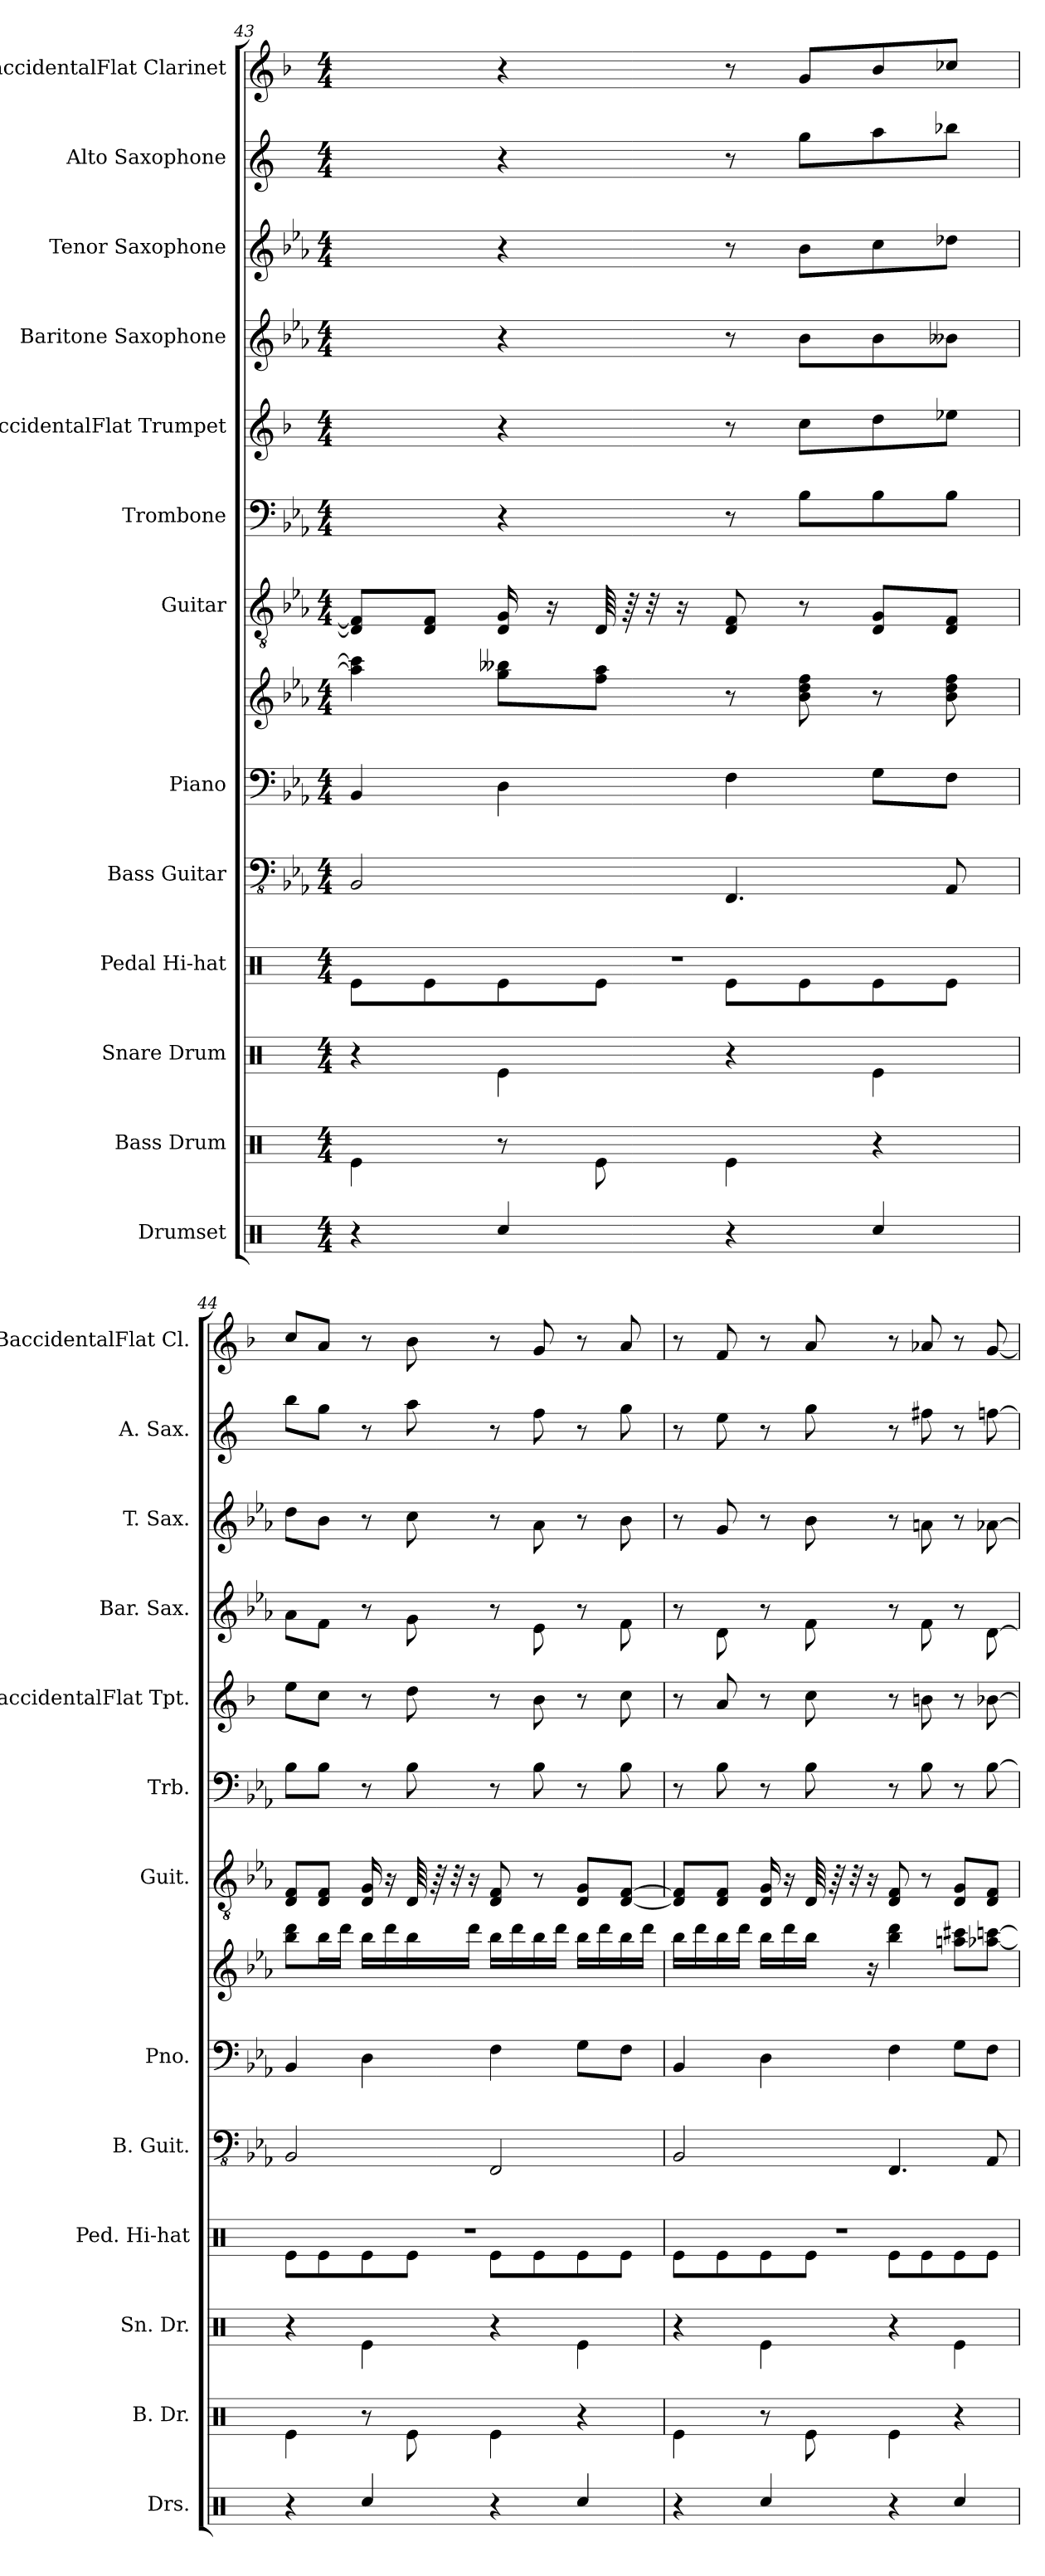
**kern	**kern	**kern	**kern	**kern	**kern	**kern	**kern	**kern	**kern	**kern	**kern	**kern	**kern
*part13	*part12	*part11	*part10	*part9	*part8	*part8	*part7	*part6	*part5	*part4	*part3	*part2	*part1
*staff14	*staff13	*staff12	*staff11	*staff10	*staff9	*staff8	*staff7	*staff6	*staff5	*staff4	*staff3	*staff2	*staff1
*I"Drumset	*I"Bass Drum	*I"Snare Drum	*I"Pedal Hi-hat	*I"Bass Guitar	*I"Piano	*	*I"Guitar	*I"Trombone	*I"BaccidentalFlat Trumpet	*I"Baritone Saxophone	*I"Tenor Saxophone	*I"Alto Saxophone	*I"BaccidentalFlat Clarinet
*I'Drs.	*I'B. Dr.	*I'Sn. Dr.	*I'Ped. Hi-hat	*I'B. Guit.	*I'Pno.	*	*I'Guit.	*I'Trb.	*I'BaccidentalFlat Tpt.	*I'Bar. Sax.	*I'T. Sax.	*I'A. Sax.	*I'BaccidentalFlat Cl.
!!LO:PB:g=z
*clefX	*clefX	*clefX	*clefX	*clefFv4	*clefF4	*clefG2	*clefGv2	*clefF4	*clefG2	*clefG2	*clefG2	*clefG2	*clefG2
*	*	*	*	*	*	*	*	*	*ITrd1c2	*ITrd12c21	*ITrd8c14	*ITrd5c9	*ITrd1c2
*k[]	*k[]	*k[]	*k[]	*k[b-e-a-]	*k[b-e-a-]	*k[b-e-a-]	*k[b-e-a-]	*k[b-e-a-]	*k[b-e-a-]	*k[b-e-a-]	*k[b-e-a-]	*k[b-e-a-]	*k[b-e-a-]
*M4/4	*M4/4	*M4/4	*M4/4	*M4/4	*M4/4	*M4/4	*M4/4	*M4/4	*M4/4	*M4/4	*M4/4	*M4/4	*M4/4
=43	=43	=43	=43	=43	=43	=43	=43	=43	=43	=43	=43	=43	=43
*	*	*	*^	*	*	*	*	*	*	*	*	*	*
4r	4Re\	4r	1r	8Re\L	2BBB-/	4BB-/	4aa-\] 4ccc\]	8D/] 8F/]L	4ryy	4ryy	4ryy	4ryy	4ryy	4ryy
.	.	.	.	8Re\	.	.	.	8D/ 8F/J	.	.	.	.	.	.
4Rcc/	8r	4Re\	.	8Re\	.	4D\	8gg\ 8bb--X\L	16D/ 16G/	4r	4r	4r	4r	4r	4r
.	.	.	.	.	.	.	.	16r	.	.	.	.	.	.
.	8Re\	.	.	8Re\J	.	.	8ff\ 8aa-\J	64D/	.	.	.	.	.	.
.	.	.	.	.	.	.	.	64r	.	.	.	.	.	.
.	.	.	.	.	.	.	.	32r	.	.	.	.	.	.
.	.	.	.	.	.	.	.	16r	.	.	.	.	.	.
4r	4Re\	4r	.	8Re\L	4.FFF/	4F\	8r	8D/ 8F/	8r	8r	8r	8r	8r	8r
.	.	.	.	8Re\	.	.	8b-\ 8dd\ 8ff\	8r	8B-\L	8b-\L	8B-\L	8B-\L	8b-\L	8f/L
4Rcc/	4r	4Re\	.	8Re\	.	8G\L	8r	8D/ 8G/L	8B-\	8cc\	8B-\	8c\	8cc\	8a-/
.	.	.	.	8Re\J	8AAA-/	8F\J	8b-\ 8dd\ 8ff\	8D/ 8F/J	8B-\J	8dd-X\J	8B--X\J	8d-X\J	8dd-X\J	8b--X/J
=44	=44	=44	=44	=44	=44	=44	=44	=44	=44	=44	=44	=44	=44	=44
4r	4Re\	4r	1r	8Re\L	2BBB-/	4BB-/	8bb-\ 8ddd\L	8D/ 8F/L	8B-\L	8dd\L	8A-\L	8d\L	8dd\L	8b-/L
.	.	.	.	8Re\	.	.	16bb-\L	8D/ 8F/J	8B-\J	8b-\J	8F\J	8B-\J	8b-\J	8g/J
.	.	.	.	.	.	.	16ddd\JJ	.	.	.	.	.	.	.
4Rcc/	8r	4Re\	.	8Re\	.	4D\	16bb-\LL	16D/ 16G/	8r	8r	8r	8r	8r	8r
.	.	.	.	.	.	.	16ddd\	16r	.	.	.	.	.	.
.	8Re\	.	.	8Re\J	.	.	16bb-\	64D/	8B-\	8cc\	8G\	8c\	8cc\	8a-\
.	.	.	.	.	.	.	.	64r	.	.	.	.	.	.
.	.	.	.	.	.	.	.	32r	.	.	.	.	.	.
.	.	.	.	.	.	.	16ddd\JJ	16r	.	.	.	.	.	.
4r	4Re\	4r	.	8Re\L	2FFF/	4F\	16bb-\LL	8D/ 8F/	8r	8r	8r	8r	8r	8r
.	.	.	.	.	.	.	16ddd\	.	.	.	.	.	.	.
.	.	.	.	8Re\	.	.	16bb-\	8r	8B-\	8a-\	8E-\	8A-\	8a-\	8f/
.	.	.	.	.	.	.	16ddd\JJ	.	.	.	.	.	.	.
4Rcc/	4r	4Re\	.	8Re\	.	8G\L	16bb-\LL	8D/ 8G/L	8r	8r	8r	8r	8r	8r
.	.	.	.	.	.	.	16ddd\	.	.	.	.	.	.	.
.	.	.	.	8Re\J	.	8F\J	16bb-\	[8D/ [8F/J	8B-\	8b-\	8F\	8B-\	8b-\	8g/
.	.	.	.	.	.	.	16ddd\JJ	.	.	.	.	.	.	.
!!LO:PB:g=z
=45	=45	=45	=45	=45	=45	=45	=45	=45	=45	=45	=45	=45	=45	=45
4r	4Re\	4r	1r	8Re\L	2BBB-/	4BB-/	16bb-\LL	8D/] 8F/]L	8r	8r	8r	8r	8r	8r
.	.	.	.	.	.	.	16ddd\	.	.	.	.	.	.	.
.	.	.	.	8Re\	.	.	16bb-\	8D/ 8F/J	8B-\	8g/	8D\	8G/	8g\	8e-/
.	.	.	.	.	.	.	16ddd\JJ	.	.	.	.	.	.	.
4Rcc/	8r	4Re\	.	8Re\	.	4D\	16bb-\LL	16D/ 16G/	8r	8r	8r	8r	8r	8r
.	.	.	.	.	.	.	16ddd\	16r	.	.	.	.	.	.
.	8Re\	.	.	8Re\J	.	.	16bb-\JJ	64D/	8B-\	8b-\	8F\	8B-\	8b-\	8g/
.	.	.	.	.	.	.	.	64r	.	.	.	.	.	.
.	.	.	.	.	.	.	.	32r	.	.	.	.	.	.
.	.	.	.	.	.	.	16r	16r	.	.	.	.	.	.
4r	4Re\	4r	.	8Re\L	4.FFF/	4F\	4bb-\ 4ddd\	8D/ 8F/	8r	8r	8r	8r	8r	8r
.	.	.	.	8Re\	.	.	.	8r	8B-\	8an\	8F\	8An\	8an\	8g-X/
4Rcc/	4r	4Re\	.	8Re\	.	8G\L	8aan\ 8ccc#X\L	8D/ 8G/L	8r	8r	8r	8r	8r	8r
.	.	.	.	8Re\J	8AAA-/	8F\J	[8aa-X\ [8cccn\J	8D/ 8F/J	[8B-\	[8a-X\	[8D\	[8A-X\	[8a-X\	[8f/
*	*	*	*v	*v	*	*	*	*	*	*	*	*	*	*
=	=	=	=	=	=	=	=	=	=	=	=	=	=
*-	*-	*-	*-	*-	*-	*-	*-	*-	*-	*-	*-	*-	*-
